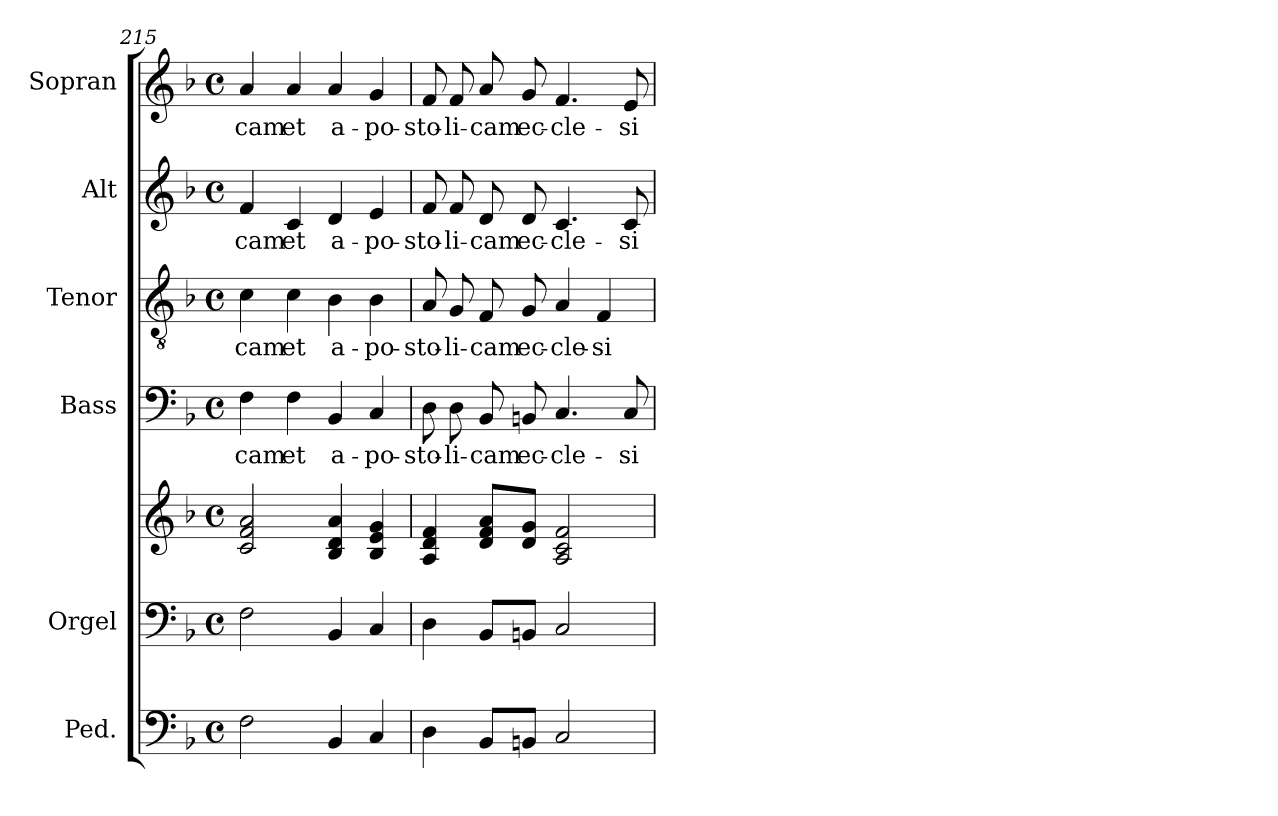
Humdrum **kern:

**kern	**kern	**kern	**kern	**text	**kern	**text	**kern	**text	**kern	**text
*part6	*part5	*part5	*part4	*part4	*part3	*part3	*part2	*part2	*part1	*part1
*staff7	*staff6	*staff5	*staff4	*staff4	*staff3	*staff3	*staff2	*staff2	*staff1	*staff1
*I"Ped.	*I"Orgel	*	*I"Bass	*	*I"Tenor	*	*I"Alt	*	*I"Sopran	*
*	*I'Org.	*	*I'B.	*	*I'T.	*	*I'A.	*	*I'S.	*
*clefF4	*clefF4	*clefG2	*clefF4	*	*clefGv2	*	*clefG2	*	*clefG2	*
*ITrd7c12	*	*	*	*	*	*	*	*	*	*
*k[b-]	*k[b-]	*k[b-]	*k[b-]	*	*k[b-]	*	*k[b-]	*	*k[b-]	*
*F:	*F:	*F:	*F:	*	*F:	*	*F:	*	*F:	*
*M4/4	*M4/4	*M4/4	*M4/4	*	*M4/4	*	*M4/4	*	*M4/4	*
*met(c)	*met(c)	*met(c)	*met(c)	*	*met(c)	*	*met(c)	*	*met(c)	*
=215	=215	=215	=215	=215	=215	=215	=215	=215	=215	=215
!	!	!	!	!LO:LY:b	!	!LO:LY:b	!	!LO:LY:b	!	!LO:LY:b
2FF\	2F\	2c/ 2f/ 2a/	4F\	-cam	4c\	-cam	4f/	-cam	4a/	-cam
!	!	!	!	!LO:LY:b	!	!LO:LY:b	!	!LO:LY:b	!	!LO:LY:b
.	.	.	4F\	et	4c\	et	4c/	et	4a/	et
!	!	!	!	!LO:LY:b	!	!LO:LY:b	!	!LO:LY:b	!	!LO:LY:b
4BBB-/	4BB-/	4B-/ 4d/ 4a/	4BB-/	a-	4B-\	a-	4d/	a-	4a/	a-
!	!	!	!	!LO:LY:b	!	!LO:LY:b	!	!LO:LY:b	!	!LO:LY:b
4CC/	4C/	4B-/ 4e/ 4g/	4C/	-po-	4B-\	-po-	4e/	-po-	4g/	-po-
=216	=216	=216	=216	=216	=216	=216	=216	=216	=216	=216
!	!	!	!	!LO:LY:b	!	!LO:LY:b	!	!LO:LY:b	!	!LO:LY:b
4DD\	4D\	4A/ 4d/ 4f/	8D\	-sto-	8A/	-sto-	8f/	-sto-	8f/	-sto-
!	!	!	!	!LO:LY:b	!	!LO:LY:b	!	!LO:LY:b	!	!LO:LY:b
.	.	.	8D\	-li-	8G/	-li-	8f/	-li-	8f/	-li-
!	!	!	!	!LO:LY:b	!	!LO:LY:b	!	!LO:LY:b	!	!LO:LY:b
8BBB-/L	8BB-/L	8d/ 8f/ 8a/L	8BB-/	-cam	8F/	-cam	8d/	-cam	8a/	-cam
!	!	!	!	!LO:LY:b	!	!LO:LY:b	!	!LO:LY:b	!	!LO:LY:b
8BBBn/J	8BBn/J	8d/ 8g/J	8BBn/	ec-	8G/	ec-	8d/	ec-	8g/	ec-
!	!	!	!	!LO:LY:b	!	!LO:LY:b	!	!LO:LY:b	!	!LO:LY:b
2CC/	2C/	2A/ 2c/ 2f/	4.C/	-cle-	4A/	-cle-	4.c/	-cle-	4.f/	-cle-
!	!	!	!	!	!	!LO:LY:b	!	!	!	!
.	.	.	.	.	4F/	-si-	.	.	.	.
!	!	!	!	!LO:LY:b	!	!	!	!LO:LY:b	!	!LO:LY:b
.	.	.	8C/	-si-	.	.	8c/	-si-	8e/	-si-
=	=	=	=	=	=	=	=	=	=	=
*-	*-	*-	*-	*-	*-	*-	*-	*-	*-	*-
